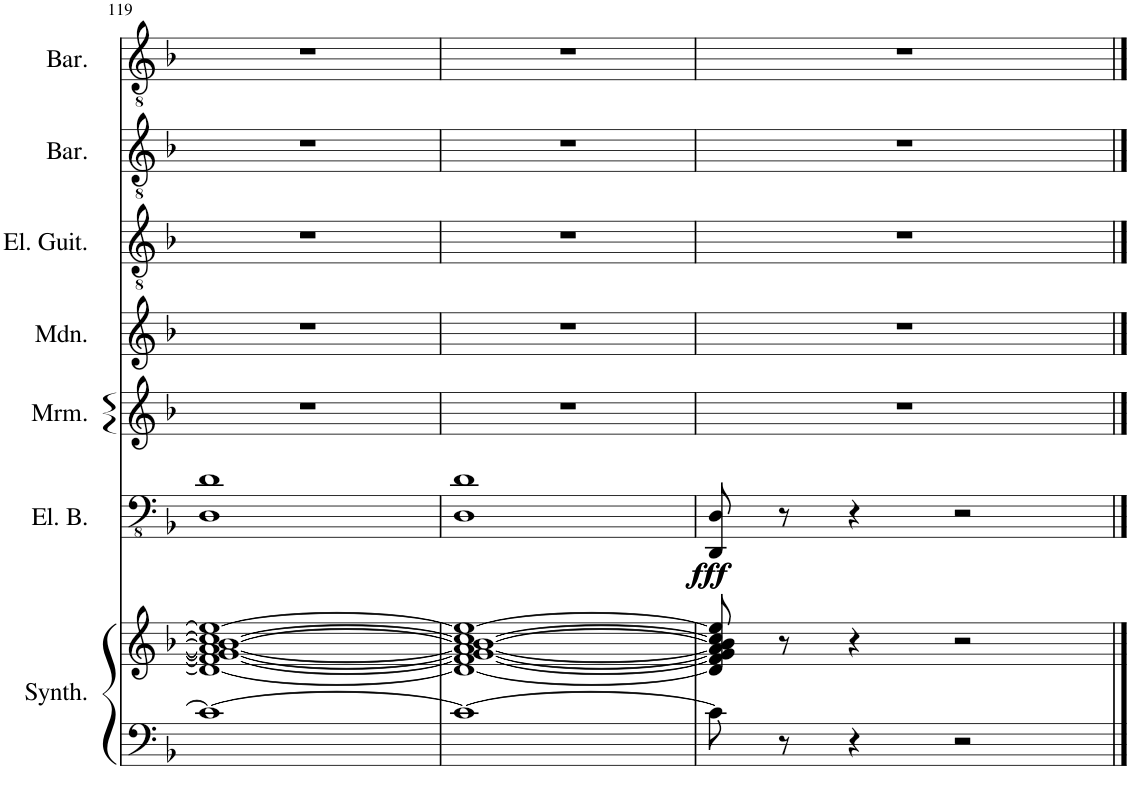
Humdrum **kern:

**kern	**kern	**kern	**dynam	**kern	**kern	**kern	**kern	**kern
*part7	*part7	*part6	*part6	*part5	*part4	*part3	*part2	*part1
*staff8	*staff7	*staff6	*staff6	*staff5	*staff4	*staff3	*staff2	*staff1
*I"String Synthesizer	*	*I"Electric Bass	*	*I"Marimba	*I"Mandolin	*I"Electric Guitar	*I"Baritone	*I"Baritone
*I'Synth.	*	*I'El. B.	*	*I'Mrm.	*I'Mdn.	*I'El. Guit.	*I'Bar.	*I'Bar.
!!LO:PB:g=z
*clefF4	*clefG2	*clefFv4	*	*clefG2	*clefG2	*clefGv2	*clefGv2	*clefGv2
*k[b-]	*k[b-]	*k[b-]	*	*k[b-]	*k[b-]	*k[b-]	*k[b-]	*k[b-]
*M4/4	*M4/4	*M4/4	*	*M4/4	*M4/4	*M4/4	*M4/4	*M4/4
=119	=119	=119	=119	=119	=119	=119	=119	=119
1c_	1d_ 1f_ 1g_ 1a_ 1b-_ 1cc_ 1ee_	1DD 1D	.	1r	1r	1r	1r	1r
=120	=120	=120	=120	=120	=120	=120	=120	=120
1c_	1d_ 1f_ 1g_ 1a_ 1b-_ 1cc_ 1ee_	1DD 1D	.	1r	1r	1r	1r	1r
=121	=121	=121	=121	=121	=121	=121	=121	=121
!	!	!	!LO:DY:b	!	!	!	!	!
!	!	!	!LO:DY:n=1:b	!	!	!	!	!
8c\]	8d/] 8f/] 8g/] 8a/] 8b-/] 8cc/] 8ee/]	8DDD/ 8DD/	fff fff	1r	1r	1r	1r	1r
8r	8r	8r	.	.	.	.	.	.
4r	4r	4r	.	.	.	.	.	.
2r	2r	2r	.	.	.	.	.	.
==	==	==	==	==	==	==	==	==
*-	*-	*-	*-	*-	*-	*-	*-	*-
